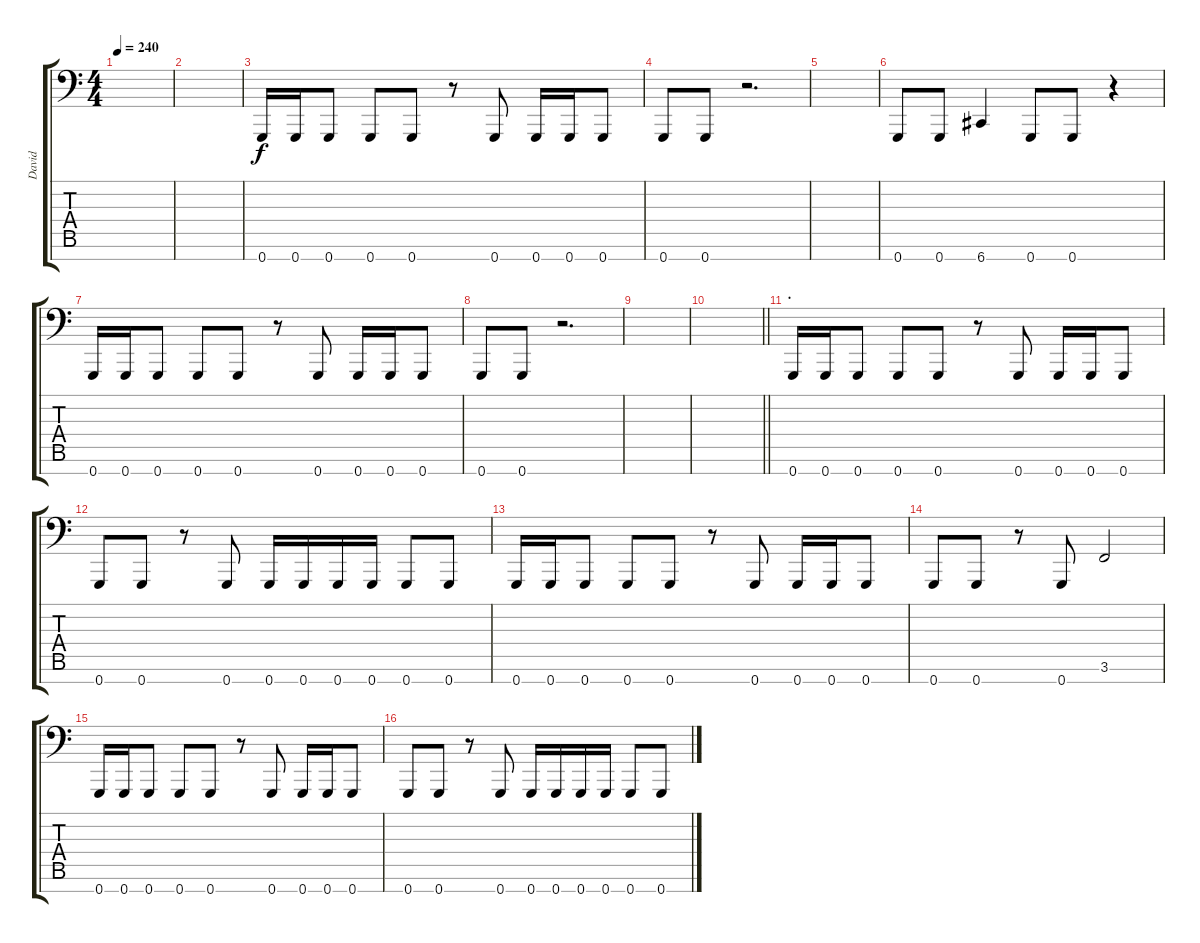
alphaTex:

\track ("David" "David") {instrument electricbasspick}
\staff {score tabs}
\tuning (D3 A2 F2 C2 G1 D1 G0) {hide}
\ts (4 4)
\tempo 240
\clef f4
\ks c
|
|
0.7.16 0.7.16 0.7.8 0.7.8 0.7.8 r.8 0.7.8 0.7.16 0.7.16 0.7.8 |
0.7.8 0.7.8 r.2{d} |
|
0.7.8 0.7.8 6.7.4 0.7.8 0.7.8 r.4 |
0.7.16 0.7.16 0.7.8 0.7.8 0.7.8 r.8 0.7.8 0.7.16 0.7.16 0.7.8 |
0.7.8 0.7.8 r.2{d} |
|
\barLineRight lightlight
|
\section ("" ".")
0.7.16 0.7.16 0.7.8 0.7.8 0.7.8 r.8 0.7.8 0.7.16 0.7.16 0.7.8 |
0.7.8 0.7.8 r.8 0.7.8 0.7.16 0.7.16 0.7.16 0.7.16 0.7.8 0.7.8 |
0.7.16 0.7.16 0.7.8 0.7.8 0.7.8 r.8 0.7.8 0.7.16 0.7.16 0.7.8 |
0.7.8 0.7.8 r.8 0.7.8 3.6.2 |
0.7.16 0.7.16 0.7.8 0.7.8 0.7.8 r.8 0.7.8 0.7.16 0.7.16 0.7.8 |
0.7.8 0.7.8 r.8 0.7.8 0.7.16 0.7.16 0.7.16 0.7.16 0.7.8 0.7.8
